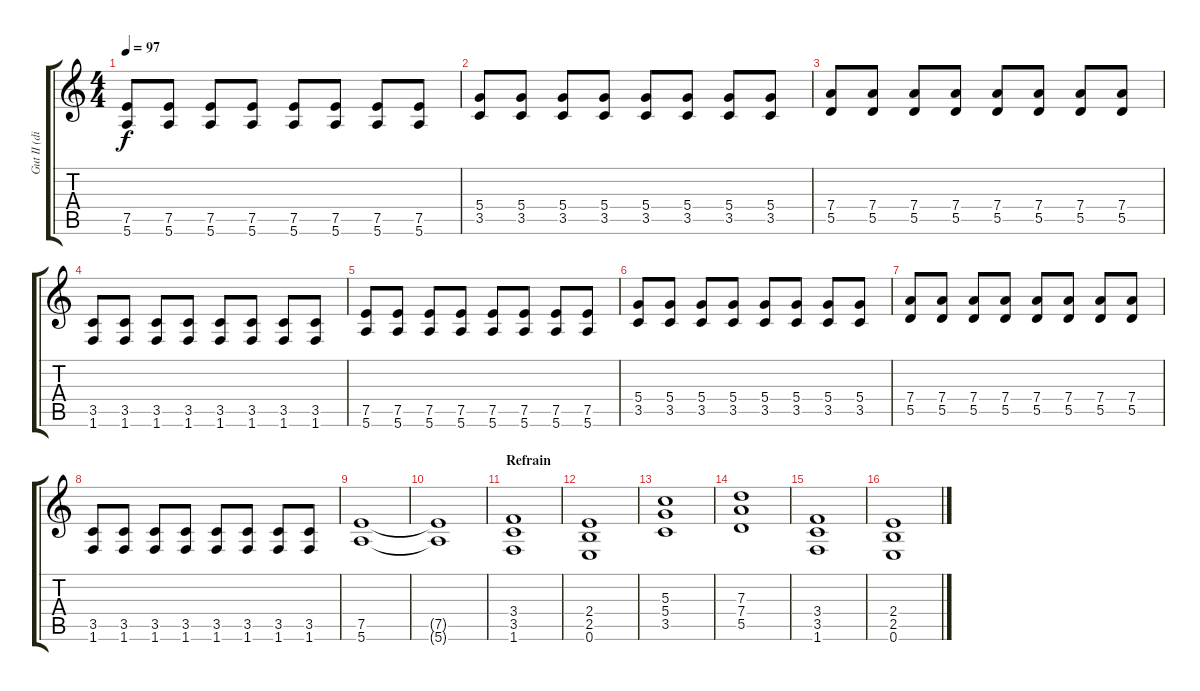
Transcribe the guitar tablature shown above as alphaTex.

\track ("Gut II (dist)" "Gut II (di") {instrument distortionguitar}
\staff {score tabs}
\tuning (E4 B3 G3 D3 A2 E2) {hide}
\ts (4 4)
\tempo 97
\clef g2
\ks c
(7.5 5.6).8{dy f} (7.5 5.6).8 (7.5 5.6).8 (7.5 5.6).8 (7.5 5.6).8 (7.5 5.6).8 (7.5 5.6).8 (7.5 5.6).8 |
(5.4 3.5).8 (5.4 3.5).8 (5.4 3.5).8 (5.4 3.5).8 (5.4 3.5).8 (5.4 3.5).8 (5.4 3.5).8 (5.4 3.5).8 |
(7.4 5.5).8 (7.4 5.5).8 (7.4 5.5).8 (7.4 5.5).8 (7.4 5.5).8 (7.4 5.5).8 (7.4 5.5).8 (7.4 5.5).8 |
(3.5 1.6).8 (3.5 1.6).8 (3.5 1.6).8 (3.5 1.6).8 (3.5 1.6).8 (3.5 1.6).8 (3.5 1.6).8 (3.5 1.6).8 |
(7.5 5.6).8 (7.5 5.6).8 (7.5 5.6).8 (7.5 5.6).8 (7.5 5.6).8 (7.5 5.6).8 (7.5 5.6).8 (7.5 5.6).8 |
(5.4 3.5).8 (5.4 3.5).8 (5.4 3.5).8 (5.4 3.5).8 (5.4 3.5).8 (5.4 3.5).8 (5.4 3.5).8 (5.4 3.5).8 |
(7.4 5.5).8 (7.4 5.5).8 (7.4 5.5).8 (7.4 5.5).8 (7.4 5.5).8 (7.4 5.5).8 (7.4 5.5).8 (7.4 5.5).8 |
(3.5 1.6).8 (3.5 1.6).8 (3.5 1.6).8 (3.5 1.6).8 (3.5 1.6).8 (3.5 1.6).8 (3.5 1.6).8 (3.5 1.6).8 |
(7.5 5.6).1 |
(7.5{t} 5.6{t}).1 |
\section ("" "Refrain")
(3.4 3.5 1.6).1 |
(2.4 2.5 0.6).1 |
(5.3 5.4 3.5).1 |
(7.3 7.4 5.5).1 |
(3.4 3.5 1.6).1 |
(2.4 2.5 0.6).1
